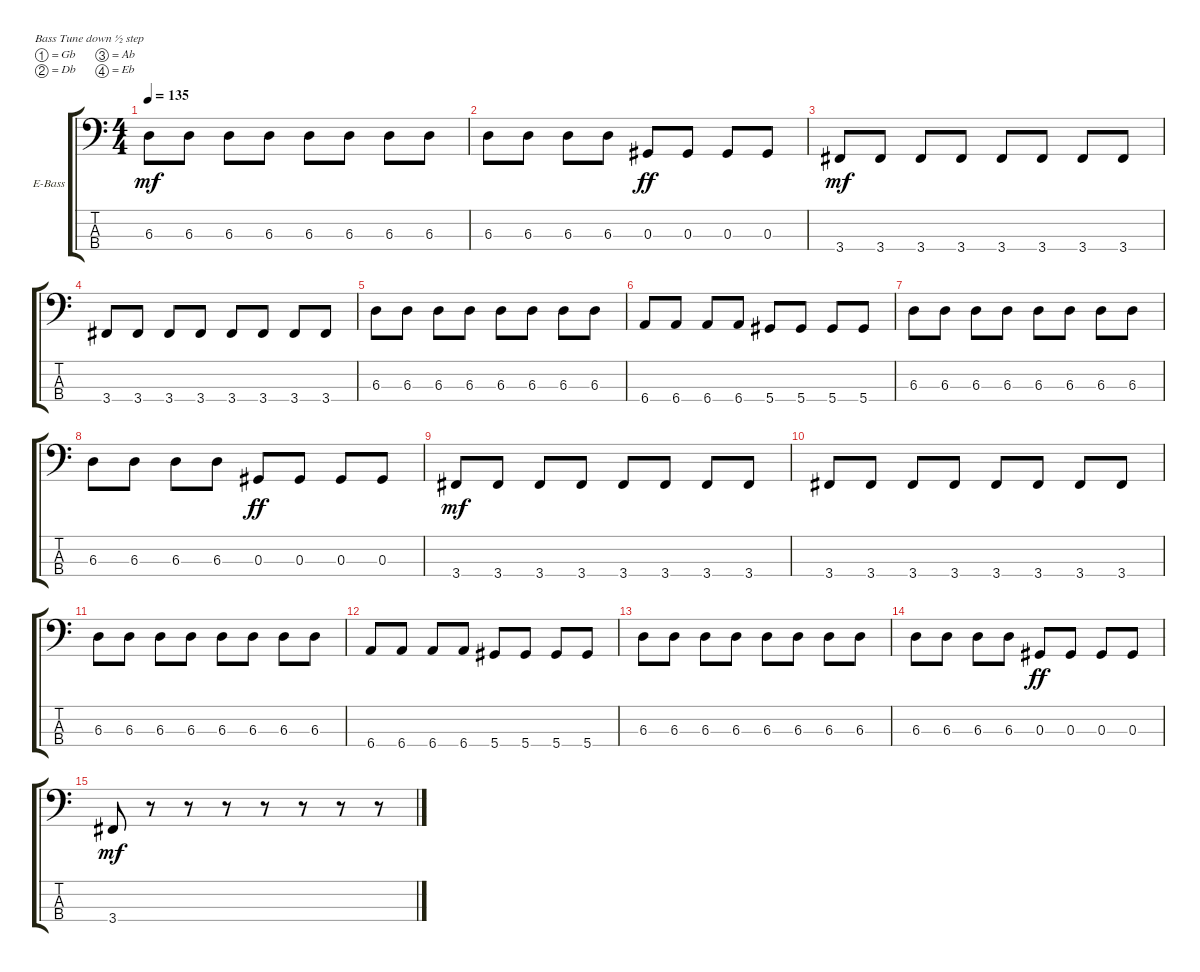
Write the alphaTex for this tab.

\defaultSystemsLayout 4
\bracketExtendMode groupsimilarinstruments
\firstSystemTrackNameOrientation horizontal
\otherSystemsTrackNameOrientation horizontal
\track ("Electric Bass" "E-Bass") {instrument electricbassfinger}
\staff {score tabs}
\tuning (Gb2 Db2 Ab1 Eb1)
\ts (4 4)
\tempo 135
\clef f4
\ks c
6.3.8{dy mf} 6.3.8 6.3.8 6.3.8 6.3.8 6.3.8 6.3.8 6.3.8 |
6.3.8 6.3.8 6.3.8 6.3.8 0.3.8{dy ff} 0.3.8 0.3.8 0.3.8 |
3.4.8{dy mf} 3.4.8 3.4.8 3.4.8 3.4.8 3.4.8 3.4.8 3.4.8 |
3.4.8 3.4.8 3.4.8 3.4.8 3.4.8 3.4.8 3.4.8 3.4.8 |
6.3.8 6.3.8 6.3.8 6.3.8 6.3.8 6.3.8 6.3.8 6.3.8 |
6.4.8 6.4.8 6.4.8 6.4.8 5.4.8 5.4.8 5.4.8 5.4.8 |
6.3.8 6.3.8 6.3.8 6.3.8 6.3.8 6.3.8 6.3.8 6.3.8 |
6.3.8 6.3.8 6.3.8 6.3.8 0.3.8{dy ff} 0.3.8 0.3.8 0.3.8 |
3.4.8{dy mf} 3.4.8 3.4.8 3.4.8 3.4.8 3.4.8 3.4.8 3.4.8 |
3.4.8 3.4.8 3.4.8 3.4.8 3.4.8 3.4.8 3.4.8 3.4.8 |
6.3.8 6.3.8 6.3.8 6.3.8 6.3.8 6.3.8 6.3.8 6.3.8 |
6.4.8 6.4.8 6.4.8 6.4.8 5.4.8 5.4.8 5.4.8 5.4.8 |
6.3.8 6.3.8 6.3.8 6.3.8 6.3.8 6.3.8 6.3.8 6.3.8 |
6.3.8 6.3.8 6.3.8 6.3.8 0.3.8{dy ff} 0.3.8 0.3.8 0.3.8 |
3.4.8{dy mf} r.8 r.8 r.8 r.8 r.8 r.8 r.8
